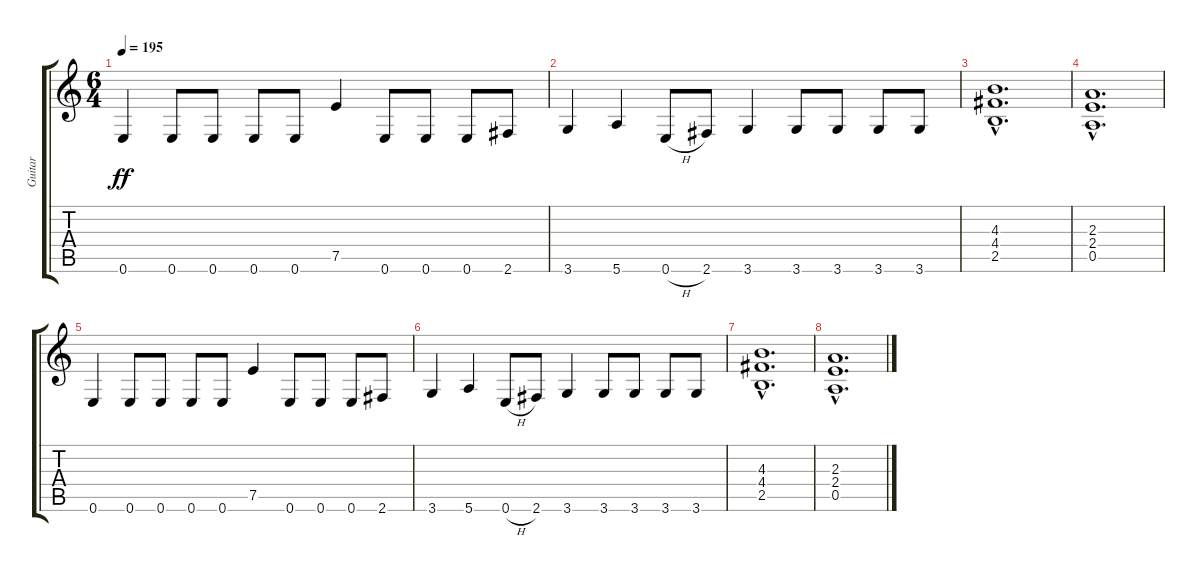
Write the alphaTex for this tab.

\track ("Guitar" "Guitar") {instrument distortionguitar}
\staff {score tabs}
\tuning (E4 B3 G3 D3 A2 E2) {hide}
\ts (6 4)
\tempo 195
\clef g2
\ks c
0.6.4{dy ff volume 6} 0.6.8 0.6.8 0.6.8 0.6.8 7.5.4 0.6.8 0.6.8 0.6.8 2.6.8 |
3.6.4 5.6.4 0.6{h}.8 2.6.8 3.6.4 3.6.8 3.6.8 3.6.8 3.6.8 |
(4.3{hac} 4.4{hac} 2.5{hac}).1{d volume 4} |
(2.3{hac} 2.4{hac} 0.5{hac}).1{d} |
0.6.4{volume 2} 0.6.8 0.6.8 0.6.8 0.6.8 7.5.4 0.6.8 0.6.8 0.6.8 2.6.8 |
3.6.4 5.6.4 0.6{h}.8 2.6.8 3.6.4 3.6.8 3.6.8 3.6.8 3.6.8 |
(4.3{hac} 4.4{hac} 2.5{hac}).1{d volume 0} |
(2.3{hac} 2.4{hac} 0.5{hac}).1{d}
